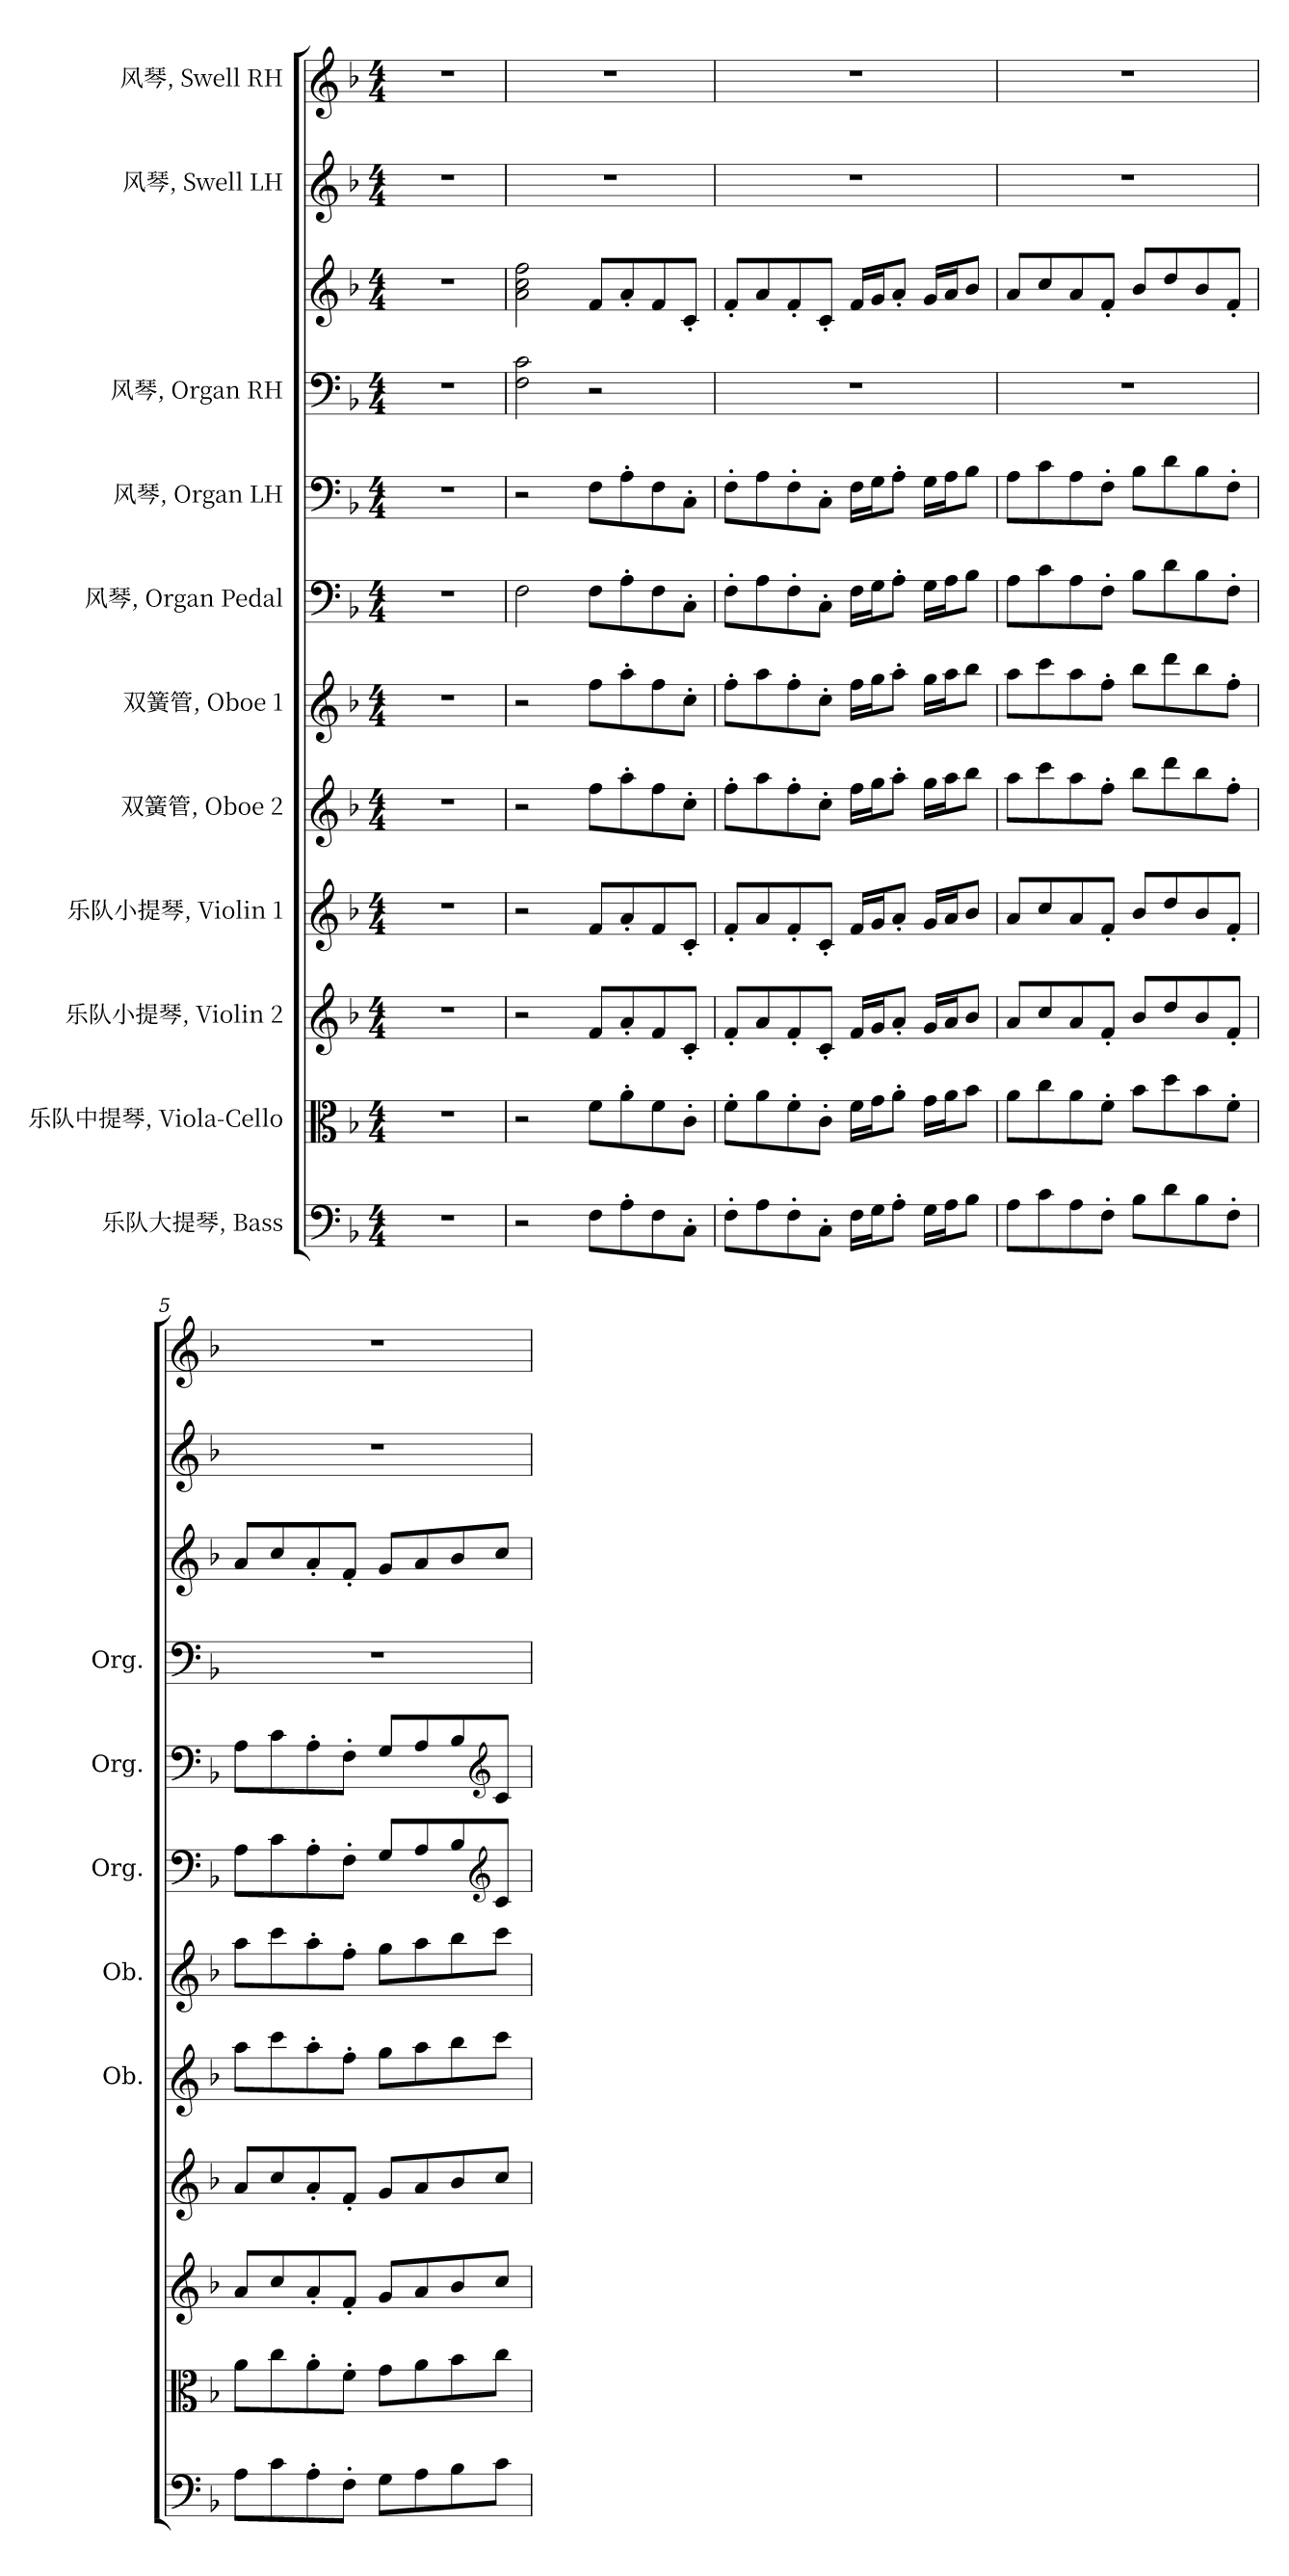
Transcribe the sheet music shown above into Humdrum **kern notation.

**kern	**kern	**kern	**kern	**kern	**kern	**kern	**kern	**kern	**kern	**kern	**kern
*part11	*part10	*part9	*part8	*part7	*part6	*part5	*part4	*part3	*part3	*part2	*part1
*staff12	*staff11	*staff10	*staff9	*staff8	*staff7	*staff6	*staff5	*staff4	*staff3	*staff2	*staff1
*I"乐队大提琴, Bass	*I"乐队中提琴, Viola-Cello	*I"乐队小提琴, Violin 2	*I"乐队小提琴, Violin 1	*I"双簧管, Oboe 2	*I"双簧管, Oboe 1	*I"风琴, Organ Pedal	*I"风琴, Organ LH	*I"风琴, Organ RH	*	*I"风琴, Swell LH	*I"风琴, Swell RH
*	*	*	*	*I'Ob.	*I'Ob.	*I'Org.	*I'Org.	*I'Org.	*	*	*
*clefF4	*clefC3	*clefG2	*clefG2	*clefG2	*clefG2	*clefF4	*clefF4	*clefF4	*clefG2	*clefG2	*clefG2
*k[b-]	*k[b-]	*k[b-]	*k[b-]	*k[b-]	*k[b-]	*k[b-]	*k[b-]	*k[b-]	*k[b-]	*k[b-]	*k[b-]
*M4/4	*M4/4	*M4/4	*M4/4	*M4/4	*M4/4	*M4/4	*M4/4	*M4/4	*M4/4	*M4/4	*M4/4
*MM108	*MM108	*MM108	*MM108	*MM108	*MM108	*MM108	*MM108	*MM108	*MM108	*MM108	*MM108
=1	=1	=1	=1	=1	=1	=1	=1	=1	=1	=1	=1
1r	1r	1r	1r	1r	1r	1r	1r	1r	1r	1r	1r
=2	=2	=2	=2	=2	=2	=2	=2	=2	=2	=2	=2
2r	2r	2r	2r	2r	2r	2F\	2r	2F\ 2c\	2a\ 2cc\ 2ff\	1r	1r
8F\L	8f\L	8f/L	8f/L	8ff\L	8ff\L	8F\L	8F\L	2r	8f/L	.	.
8A'\	8a'\	8a'/	8a'/	8aa'\	8aa'\	8A'\	8A'\	.	8a'/	.	.
8F\	8f\	8f/	8f/	8ff\	8ff\	8F\	8F\	.	8f/	.	.
8C'\J	8c'\J	8c'/J	8c'/J	8cc'\J	8cc'\J	8C'\J	8C'\J	.	8c'/J	.	.
=3	=3	=3	=3	=3	=3	=3	=3	=3	=3	=3	=3
8F'\L	8f'\L	8f'/L	8f'/L	8ff'\L	8ff'\L	8F'\L	8F'\L	1r	8f'/L	1r	1r
8A\	8a\	8a/	8a/	8aa\	8aa\	8A\	8A\	.	8a/	.	.
8F'\	8f'\	8f'/	8f'/	8ff'\	8ff'\	8F'\	8F'\	.	8f'/	.	.
8C'\J	8c'\J	8c'/J	8c'/J	8cc'\J	8cc'\J	8C'\J	8C'\J	.	8c'/J	.	.
16F\LL	16f\LL	16f/LL	16f/LL	16ff\LL	16ff\LL	16F\LL	16F\LL	.	16f/LL	.	.
16G\J	16g\J	16g/J	16g/J	16gg\J	16gg\J	16G\J	16G\J	.	16g/J	.	.
8A'\J	8a'\J	8a'/J	8a'/J	8aa'\J	8aa'\J	8A'\J	8A'\J	.	8a'/J	.	.
16G\LL	16g\LL	16g/LL	16g/LL	16gg\LL	16gg\LL	16G\LL	16G\LL	.	16g/LL	.	.
16A\J	16a\J	16a/J	16a/J	16aa\J	16aa\J	16A\J	16A\J	.	16a/J	.	.
8B-\J	8b-\J	8b-/J	8b-/J	8bb-\J	8bb-\J	8B-\J	8B-\J	.	8b-/J	.	.
=4	=4	=4	=4	=4	=4	=4	=4	=4	=4	=4	=4
8A\L	8a\L	8a/L	8a/L	8aa\L	8aa\L	8A\L	8A\L	1r	8a/L	1r	1r
8c\	8cc\	8cc/	8cc/	8ccc\	8ccc\	8c\	8c\	.	8cc/	.	.
8A\	8a\	8a/	8a/	8aa\	8aa\	8A\	8A\	.	8a/	.	.
8F'\J	8f'\J	8f'/J	8f'/J	8ff'\J	8ff'\J	8F'\J	8F'\J	.	8f'/J	.	.
8B-\L	8b-\L	8b-/L	8b-/L	8bb-\L	8bb-\L	8B-\L	8B-\L	.	8b-/L	.	.
8d\	8dd\	8dd/	8dd/	8ddd\	8ddd\	8d\	8d\	.	8dd/	.	.
8B-\	8b-\	8b-/	8b-/	8bb-\	8bb-\	8B-\	8B-\	.	8b-/	.	.
8F'\J	8f'\J	8f'/J	8f'/J	8ff'\J	8ff'\J	8F'\J	8F'\J	.	8f'/J	.	.
!!LO:PB:g=z
=5	=5	=5	=5	=5	=5	=5	=5	=5	=5	=5	=5
8A\L	8a\L	8a/L	8a/L	8aa\L	8aa\L	8A\L	8A\L	1r	8a/L	1r	1r
8c\	8cc\	8cc/	8cc/	8ccc\	8ccc\	8c\	8c\	.	8cc/	.	.
8A'\	8a'\	8a'/	8a'/	8aa'\	8aa'\	8A'\	8A'\	.	8a'/	.	.
8F'\J	8f'\J	8f'/J	8f'/J	8ff'\J	8ff'\J	8F'\J	8F'\J	.	8f'/J	.	.
8G\L	8g\L	8g/L	8g/L	8gg\L	8gg\L	8G/L	8G/L	.	8g/L	.	.
8A\	8a\	8a/	8a/	8aa\	8aa\	8A/	8A/	.	8a/	.	.
8B-\	8b-\	8b-/	8b-/	8bb-\	8bb-\	8B-/	8B-/	.	8b-/	.	.
*	*	*	*	*	*	*clefG2	*clefG2	*	*	*	*
8c\J	8cc\J	8cc/J	8cc/J	8ccc\J	8ccc\J	8c/J	8c/J	.	8cc/J	.	.
=	=	=	=	=	=	=	=	=	=	=	=
*-	*-	*-	*-	*-	*-	*-	*-	*-	*-	*-	*-
